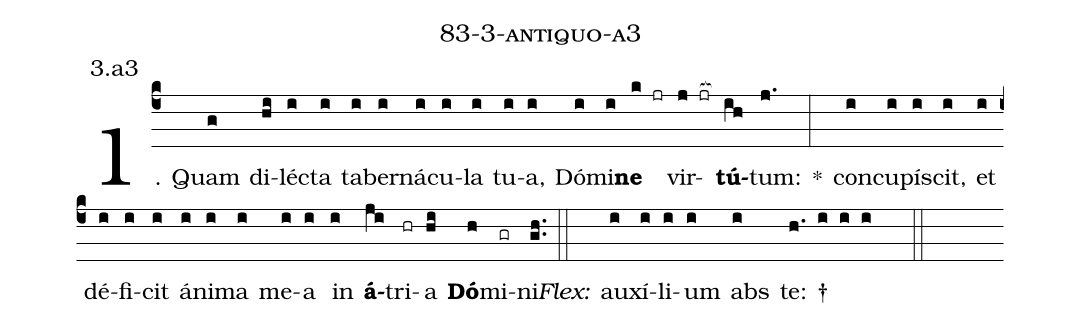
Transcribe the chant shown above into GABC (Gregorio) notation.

name: 83-3-antiquo-a3;
annotation: 3.a3;
%%
(c4)1. Quam(g) di(hi)léc(i)ta(i) ta(i)ber(i)ná(i)cu(i)la(i) tu(i)a,(i) Dó(i)mi(i)<b>ne</b>(k jr) vir(j jr[ocb:1{])<b>tú</b>(ih[ocb:0}])tum:(j.) *(:) con(i)cu(i)pí(i)scit,(i) et(i) dé(i)fi(i)cit(i) á(i)ni(i)ma(i) me(i)a(i) in(i) <b>á</b>(ji)tri(hr)a(hi) <b>Dó</b>(h)mi(gr)ni.(gh..) (::)
<i>Flex:</i>()  au(i)xí(i)li(i)um(i) abs(i) te: †(h. i i i  ::)
